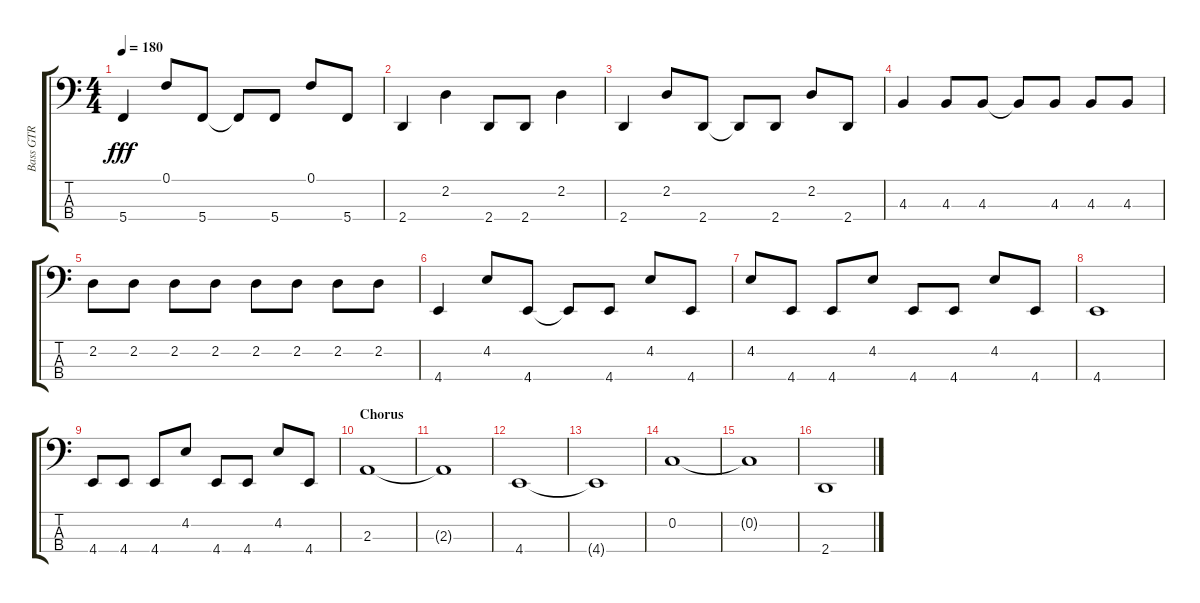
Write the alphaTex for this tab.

\track ("Bass GTR" "Bass GTR") {instrument electricbassfinger}
\staff {score tabs}
\tuning (F2 C2 G1 C1) {hide}
\ts (4 4)
\tempo 180
\clef f4
\ks aminor
5.4.4{dy fff} 0.1.8 5.4.8 5.4{t}.8 5.4.8 0.1.8 5.4.8 |
2.4.4 2.2.4 2.4.8 2.4.8 2.2.4 |
2.4.4 2.2.8 2.4.8 2.4{t}.8 2.4.8 2.2.8 2.4.8 |
4.3.4 4.3.8 4.3.8 4.3{t}.8 4.3.8 4.3.8 4.3.8 |
2.2.8 2.2.8 2.2.8 2.2.8 2.2.8 2.2.8 2.2.8 2.2.8 |
4.4.4 4.2.8 4.4.8 4.4{t}.8 4.4.8 4.2.8 4.4.8 |
4.2.8 4.4.8 4.4.8 4.2.8 4.4.8 4.4.8 4.2.8 4.4.8 |
4.4.1 |
4.4.8 4.4.8 4.4.8 4.2.8 4.4.8 4.4.8 4.2.8 4.4.8 |
\section ("" "Chorus")
2.3.1 |
2.3{t}.1 |
4.4.1 |
4.4{t}.1 |
0.2.1 |
0.2{t}.1 |
2.4.1
